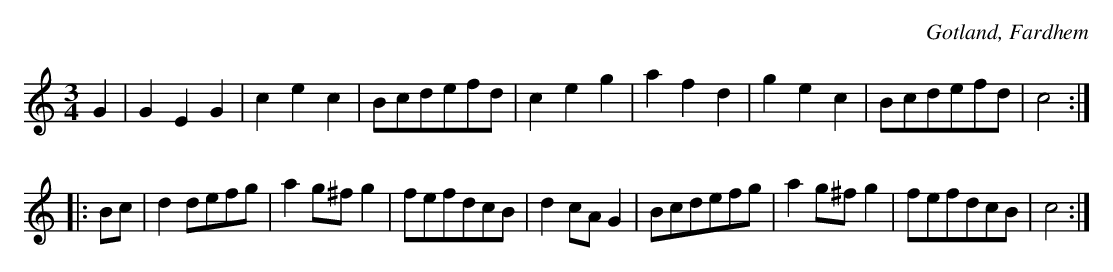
X:1
T:
O:Gotland, Fardhem
M:3/4
L:1/8
K:C
G2|G2 E2 G2|c2 e2 c2|Bcdefd|c2 e2 g2|a2 f2 d2|g2 e2 c2|Bcdefd|c4::
Bc|d2 defg|a2 g^f g2|fefdcB|d2 cA G2|Bcdefg|a2 g^f g2|fefdcB|c4:|
